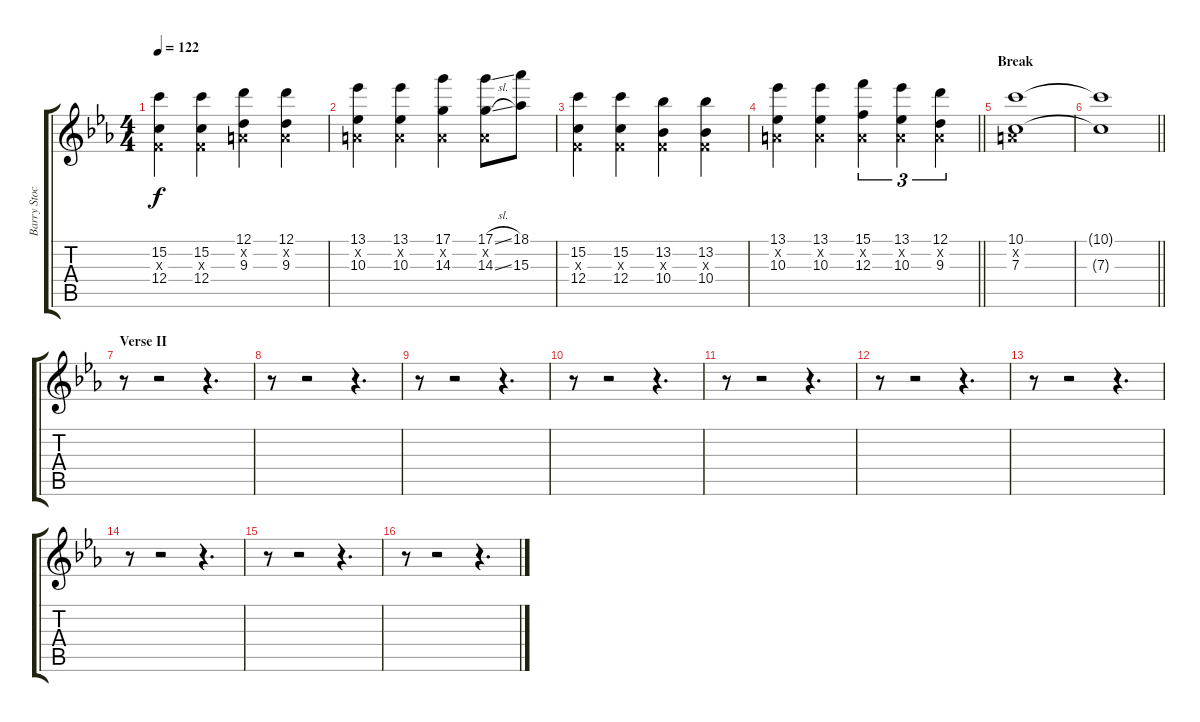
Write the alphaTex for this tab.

\track ("Barry Stock (Lead)" "Barry Stoc") {instrument distortionguitar}
\staff {score tabs}
\tuning (D4 A3 F3 C3 G2 C2) {hide}
\ts (4 4)
\tempo 122
\clef g2
\ks cminor
(15.2 0.3{x} 12.4).4{dy f} (15.2 0.3{x} 12.4).4 (12.1 0.2{x} 9.3).4 (12.1 0.2{x} 9.3).4 |
(13.1 0.2{x} 10.3).4 (13.1 0.2{x} 10.3).4 (17.1 0.2{x} 14.3).4 (17.1{sl} 0.2{x} 14.3{sl}).8 (18.1 15.3).8 |
(15.2 0.3{x} 12.4).4 (15.2 0.3{x} 12.4).4 (13.2 0.3{x} 10.4).4 (13.2 0.3{x} 10.4).4 |
\barLineRight lightlight
(13.1 0.2{x} 10.3).4 (13.1 0.2{x} 10.3).4 (15.1 0.2{x} 12.3).4{tu (3 2)} (13.1 0.2{x} 10.3).4{tu (3 2)} (12.1 0.2{x} 9.3).4{tu (3 2)} |
\section ("" "Break")
(10.1 0.2{x} 7.3).1{volume 4} |
\barLineRight lightlight
(10.1{t} 7.3{t}).1 |
\section ("" "Verse II")
r.8 r.2 r.4{d} |
r.8 r.2 r.4{d} |
r.8 r.2 r.4{d} |
r.8 r.2 r.4{d} |
r.8 r.2 r.4{d} |
r.8 r.2 r.4{d} |
r.8 r.2 r.4{d} |
r.8 r.2 r.4{d} |
r.8 r.2 r.4{d} |
r.8 r.2 r.4{d}
